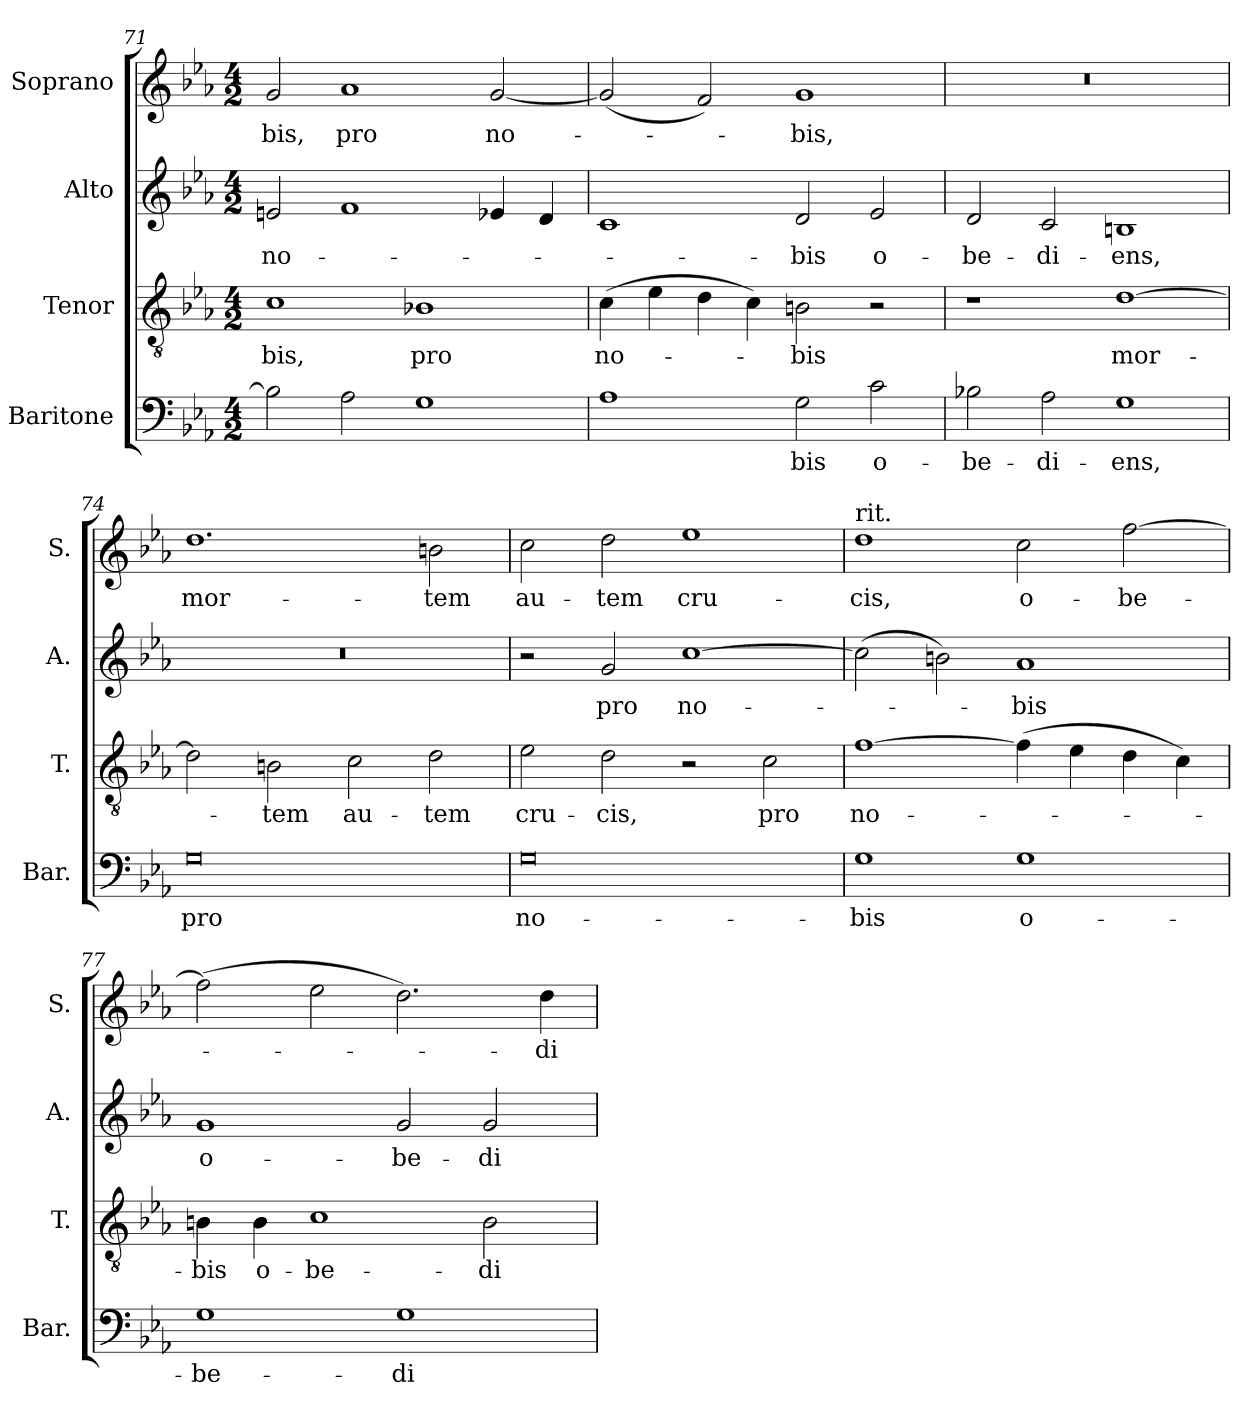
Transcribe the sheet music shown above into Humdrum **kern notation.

**kern	**text	**kern	**text	**kern	**text	**kern	**text
*part4	*part4	*part3	*part3	*part2	*part2	*part1	*part1
*staff4	*staff4	*staff3	*staff3	*staff2	*staff2	*staff1	*staff1
*I"Baritone	*	*I"Tenor	*	*I"Alto	*	*I"Soprano	*
*I'Bar.	*	*I'T.	*	*I'A.	*	*I'S.	*
*clefF4	*	*clefGv2	*	*clefG2	*	*clefG2	*
*	*	*ITrd7c12	*	*	*	*	*
*k[b-e-a-]	*	*k[b-e-a-]	*	*k[b-e-a-]	*	*k[b-e-a-]	*
*E-:	*	*E-:	*	*E-:	*	*E-:	*
*M4/2	*	*M4/2	*	*M4/2	*	*M4/2	*
=71	=71	=71	=71	=71	=71	=71	=71
!	!	!	!LO:LY:b:color=#000000	!	!	!	!
!	!	!	!	!	!LO:LY:b:color=#000000	!	!
!	!	!	!	!	!	!	!LO:LY:b:color=#000000
2B-i\]	.	1Ci	-bis,	2eni/	no-	2gi/	-bis,
!	!	!	!	!	!	!	!LO:LY:b:color=#000000
2A-i\	.	.	.	1fi	.	1a-i	pro
!	!	!	!LO:LY:b:color=#000000	!	!	!	!
1Gi	.	1BB-Xi	pro	.	.	.	.
!	!	!	!	!	!	!	!LO:LY:b:color=#000000
.	.	.	.	4e-Xi/	.	[2gi/	no-
.	.	.	.	4di/	.	.	.
!!LO:LB:g=z
=72	=72	=72	=72	=72	=72	=72	=72
!	!	!	!LO:LY:b:color=#000000	!	!	!	!
1A-i	.	(4Ci\	no-	1ci	.	(2gi/]	.
.	.	4E-i\	.	.	.	.	.
.	.	4Di\	.	.	.	2fi/)	.
.	.	4Ci\)	.	.	.	.	.
!	!LO:LY:b:color=#000000	!	!	!	!	!	!
!	!	!	!LO:LY:b:color=#000000	!	!	!	!
!	!	!	!	!	!LO:LY:b:color=#000000	!	!
!	!	!	!	!	!	!	!LO:LY:b:color=#000000
2Gi\	-bis	2BBni\	-bis	2di/	-bis	1gi	-bis,
!	!LO:LY:b:color=#000000	!	!	!	!	!	!
!	!	!	!	!	!LO:LY:b:color=#000000	!	!
2ci\	o-	2r	.	2e-i/	o-	.	.
=73	=73	=73	=73	=73	=73	=73	=73
!	!LO:LY:b:color=#000000	!	!	!	!	!	!
!	!	!	!	!	!LO:LY:b:color=#000000	!LO:N:vis=1	!
2B-Xi\	-be-	1r	.	2di/	-be-	0r	.
!	!LO:LY:b:color=#000000	!	!	!	!	!	!
!	!	!	!	!	!LO:LY:b:color=#000000	!	!
2A-i\	-di-	.	.	2ci/	-di-	.	.
!	!LO:LY:b:color=#000000	!	!	!	!	!	!
!	!	!	!LO:LY:b:color=#000000	!	!	!	!
!	!	!	!	!	!LO:LY:b:color=#000000	!	!
1Gi	-ens,	[1Di	mor-	1Bni	-ens,	.	.
=74	=74	=74	=74	=74	=74	=74	=74
!	!LO:LY:b:color=#000000	!	!	!LO:N:vis=1	!	!	!
!	!	!	!	!	!	!	!LO:LY:b:color=#000000
0Gi	pro	2Di\]	.	0r	.	1.ddi	mor-
!	!	!	!LO:LY:b:color=#000000	!	!	!	!
.	.	2BBni\	-tem	.	.	.	.
!	!	!	!LO:LY:b:color=#000000	!	!	!	!
.	.	2Ci\	au-	.	.	.	.
!	!	!	!LO:LY:b:color=#000000	!	!	!	!
!	!	!	!	!	!	!	!LO:LY:b:color=#000000
.	.	2Di\	-tem	.	.	2bni\	-tem
=75	=75	=75	=75	=75	=75	=75	=75
!	!LO:LY:b:color=#000000	!	!	!	!	!	!
!	!	!	!LO:LY:b:color=#000000	!	!	!	!
!	!	!	!	!	!	!	!LO:LY:b:color=#000000
0Gi	no-	2E-i\	cru-	2r	.	2cci\	au-
!	!	!	!LO:LY:b:color=#000000	!	!	!	!
!	!	!	!	!	!LO:LY:b:color=#000000	!	!
!	!	!	!	!	!	!	!LO:LY:b:color=#000000
.	.	2Di\	-cis,	2gi/	pro	2ddi\	-tem
!	!	!	!	!	!LO:LY:b:color=#000000	!	!
!	!	!	!	!	!	!	!LO:LY:b:color=#000000
.	.	2r	.	[1cci	no-	1ee-i	cru-
!	!	!	!LO:LY:b:color=#000000	!	!	!	!
.	.	2Ci\	pro	.	.	.	.
=76	=76	=76	=76	=76	=76	=76	=76
!	!LO:LY:b:color=#000000	!	!	!	!	!	!
!	!	!	!LO:LY:b:color=#000000	!	!	!	!
!	!	!	!	!	!	!LO:TX:t=rit.	!
!	!	!	!	!	!	!	!LO:LY:b:color=#000000
1Gi	-bis	[1Fi	no-	(2cci\]	.	1ddi	-cis,
.	.	.	.	2bni\)	.	.	.
!	!LO:LY:b:color=#000000	!	!	!	!	!	!
!	!	!	!	!	!LO:LY:b:color=#000000	!	!
!	!	!	!	!	!	!	!LO:LY:b:color=#000000
1Gi	o-	(4Fi\]	.	1a-i	-bis	2cci\	o-
.	.	4E-i\	.	.	.	.	.
!	!	!	!	!	!	!	!LO:LY:b:color=#000000
.	.	4Di\	.	.	.	[2ffi\	-be-
.	.	4Ci\)	.	.	.	.	.
=77	=77	=77	=77	=77	=77	=77	=77
!	!LO:LY:b:color=#000000	!	!	!	!	!	!
!	!	!	!LO:LY:b:color=#000000	!	!	!	!
!	!	!	!	!	!LO:LY:b:color=#000000	!	!
1Gi	-be-	4BBni\	-bis	1gi	o-	(2ffi\]	.
!	!	!	!LO:LY:b:color=#000000	!	!	!	!
.	.	4BBi\	o-	.	.	.	.
!	!	!	!LO:LY:b:color=#000000	!	!	!	!
.	.	1Ci	-be-	.	.	2ee-i\	.
!	!LO:LY:b:color=#000000	!	!	!	!	!	!
!	!	!	!	!	!LO:LY:b:color=#000000	!	!
1Gi	-di-	.	.	2gi/	-be-	2.ddi\)	.
!	!	!	!LO:LY:b:color=#000000	!	!	!	!
!	!	!	!	!	!LO:LY:b:color=#000000	!	!
.	.	2BBi\	-di-	2gi/	-di-	.	.
!	!	!	!	!	!	!	!LO:LY:b:color=#000000
.	.	.	.	.	.	4ddi\	-di-
=	=	=	=	=	=	=	=
*-	*-	*-	*-	*-	*-	*-	*-
